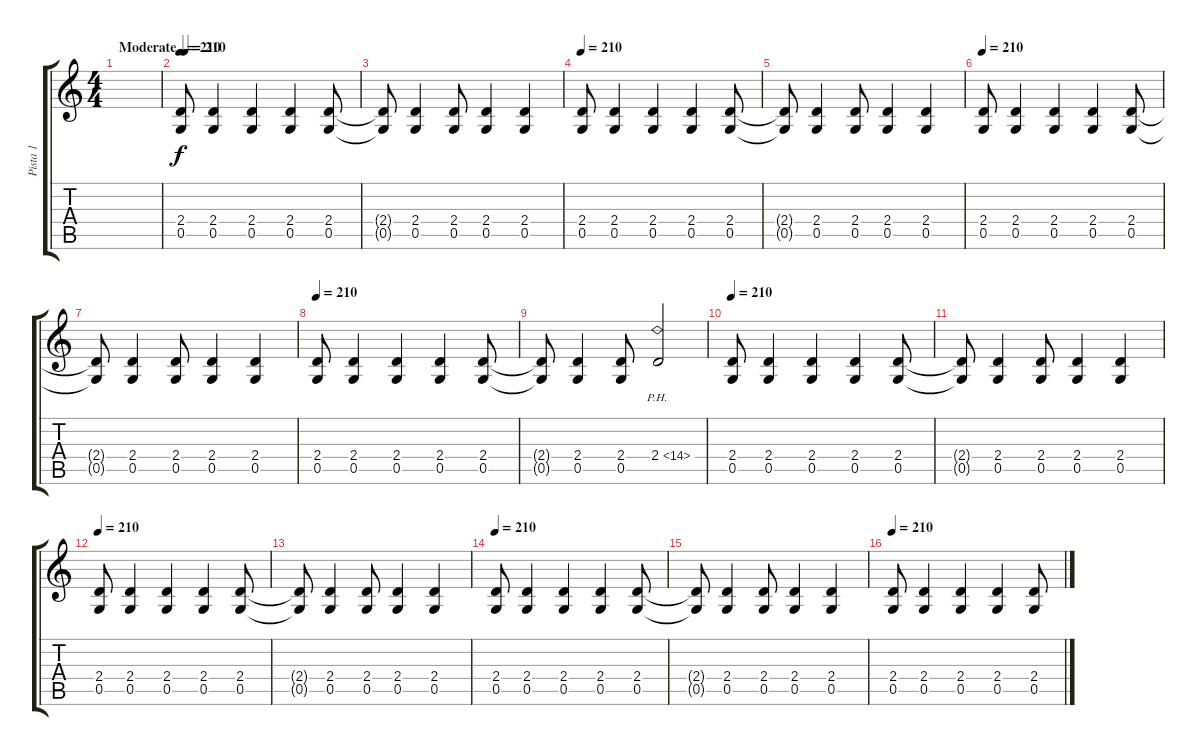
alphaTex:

\track ("Pista 1" "Pista 1") {instrument distortionguitar}
\staff {score tabs}
\tuning (D4 A3 F3 C3 G2 D2) {hide}
\ts (4 4)
\tempo (210 "Moderate")
\clef g2
\ks c
|
\tempo 210
(2.4 0.5).8 (2.4 0.5).4 (2.4 0.5).4 (2.4 0.5).4 (2.4 0.5).8 |
(2.4{t} 0.5{t}).8 (2.4 0.5).4 (2.4 0.5).8 (2.4 0.5).4 (2.4 0.5).4 |
\tempo 210
(2.4 0.5).8 (2.4 0.5).4 (2.4 0.5).4 (2.4 0.5).4 (2.4 0.5).8 |
(2.4{t} 0.5{t}).8 (2.4 0.5).4 (2.4 0.5).8 (2.4 0.5).4 (2.4 0.5).4 |
\tempo 210
(2.4 0.5).8 (2.4 0.5).4 (2.4 0.5).4 (2.4 0.5).4 (2.4 0.5).8 |
(2.4{t} 0.5{t}).8 (2.4 0.5).4 (2.4 0.5).8 (2.4 0.5).4 (2.4 0.5).4 |
\tempo 210
(2.4 0.5).8 (2.4 0.5).4 (2.4 0.5).4 (2.4 0.5).4 (2.4 0.5).8 |
(2.4{t} 0.5{t}).8 (2.4 0.5).4 (2.4 0.5).8 2.4{ph 12}.2 |
\tempo 210
(2.4 0.5).8 (2.4 0.5).4 (2.4 0.5).4 (2.4 0.5).4 (2.4 0.5).8 |
(2.4{t} 0.5{t}).8 (2.4 0.5).4 (2.4 0.5).8 (2.4 0.5).4 (2.4 0.5).4 |
\tempo 210
(2.4 0.5).8 (2.4 0.5).4 (2.4 0.5).4 (2.4 0.5).4 (2.4 0.5).8 |
(2.4{t} 0.5{t}).8 (2.4 0.5).4 (2.4 0.5).8 (2.4 0.5).4 (2.4 0.5).4 |
\tempo 210
(2.4 0.5).8 (2.4 0.5).4 (2.4 0.5).4 (2.4 0.5).4 (2.4 0.5).8 |
(2.4{t} 0.5{t}).8 (2.4 0.5).4 (2.4 0.5).8 (2.4 0.5).4 (2.4 0.5).4 |
\tempo 210
(2.4 0.5).8 (2.4 0.5).4 (2.4 0.5).4 (2.4 0.5).4 (2.4 0.5).8
